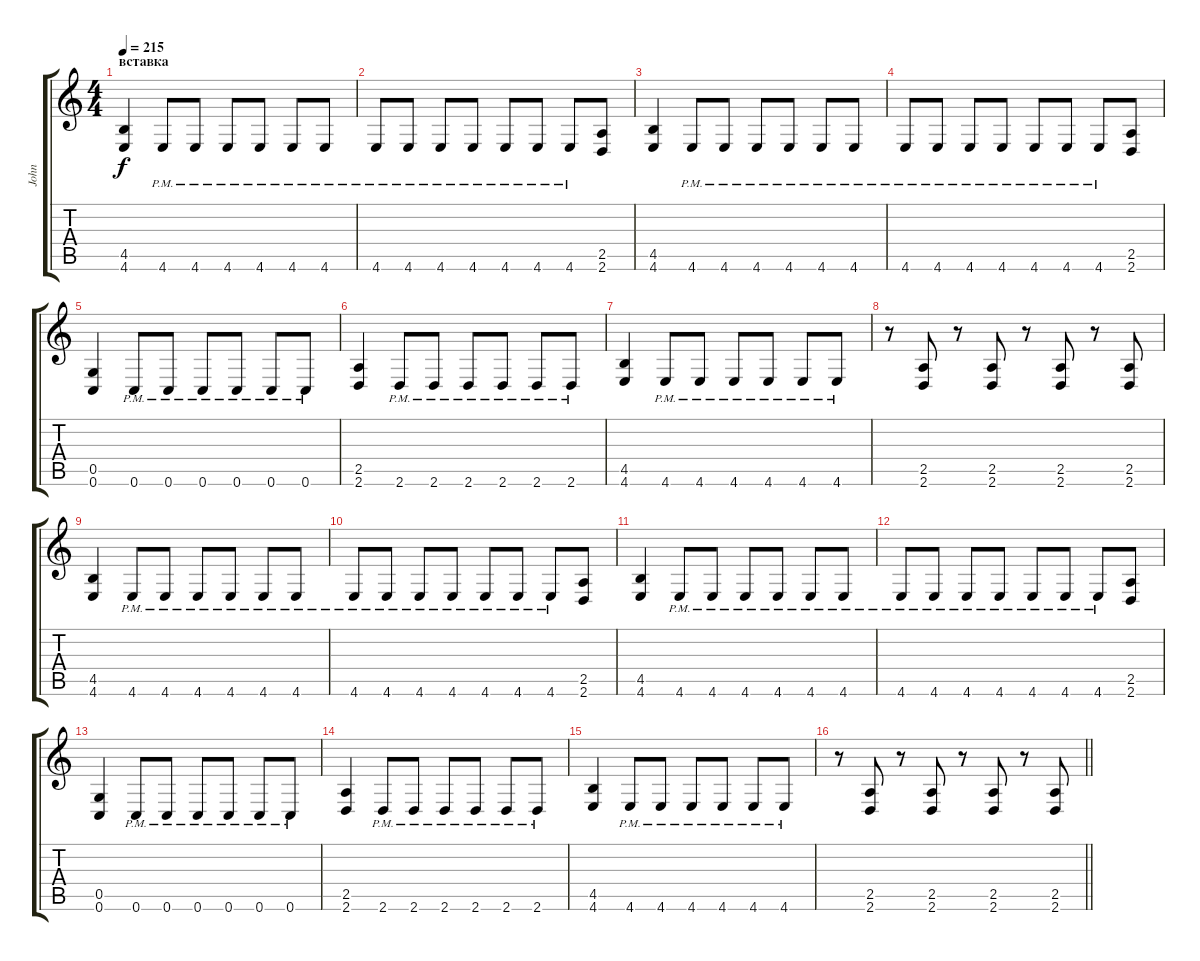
\track ("John" "John") {instrument distortionguitar}
\staff {score tabs}
\tuning (D4 A3 F3 C3 G2 C2) {hide}
\ts (4 4)
\section ("" "вставка")
\tempo 215
\clef g2
\ks c
(4.5 4.6).4{dy f} 4.6{pm}.8 4.6{pm}.8 4.6{pm}.8 4.6{pm}.8 4.6{pm}.8 4.6{pm}.8 |
4.6{pm}.8 4.6{pm}.8 4.6{pm}.8 4.6{pm}.8 4.6{pm}.8 4.6{pm}.8 4.6{pm}.8 (2.5 2.6).8 |
(4.5 4.6).4 4.6{pm}.8 4.6{pm}.8 4.6{pm}.8 4.6{pm}.8 4.6{pm}.8 4.6{pm}.8 |
4.6{pm}.8 4.6{pm}.8 4.6{pm}.8 4.6{pm}.8 4.6{pm}.8 4.6{pm}.8 4.6{pm}.8 (2.5 2.6).8 |
(0.5 0.6).4 0.6{pm}.8 0.6{pm}.8 0.6{pm}.8 0.6{pm}.8 0.6{pm}.8 0.6{pm}.8 |
(2.5 2.6).4 2.6{pm}.8 2.6{pm}.8 2.6{pm}.8 2.6{pm}.8 2.6{pm}.8 2.6{pm}.8 |
(4.5 4.6).4 4.6{pm}.8 4.6{pm}.8 4.6{pm}.8 4.6{pm}.8 4.6{pm}.8 4.6{pm}.8 |
r.8 (2.5 2.6).8 r.8 (2.5 2.6).8 r.8 (2.5 2.6).8 r.8 (2.5 2.6).8 |
(4.5 4.6).4 4.6{pm}.8 4.6{pm}.8 4.6{pm}.8 4.6{pm}.8 4.6{pm}.8 4.6{pm}.8 |
4.6{pm}.8 4.6{pm}.8 4.6{pm}.8 4.6{pm}.8 4.6{pm}.8 4.6{pm}.8 4.6{pm}.8 (2.5 2.6).8 |
(4.5 4.6).4 4.6{pm}.8 4.6{pm}.8 4.6{pm}.8 4.6{pm}.8 4.6{pm}.8 4.6{pm}.8 |
4.6{pm}.8 4.6{pm}.8 4.6{pm}.8 4.6{pm}.8 4.6{pm}.8 4.6{pm}.8 4.6{pm}.8 (2.5 2.6).8 |
(0.5 0.6).4 0.6{pm}.8 0.6{pm}.8 0.6{pm}.8 0.6{pm}.8 0.6{pm}.8 0.6{pm}.8 |
(2.5 2.6).4 2.6{pm}.8 2.6{pm}.8 2.6{pm}.8 2.6{pm}.8 2.6{pm}.8 2.6{pm}.8 |
(4.5 4.6).4 4.6{pm}.8 4.6{pm}.8 4.6{pm}.8 4.6{pm}.8 4.6{pm}.8 4.6{pm}.8 |
\barLineRight lightlight
r.8 (2.5 2.6).8 r.8 (2.5 2.6).8 r.8 (2.5 2.6).8 r.8 (2.5 2.6).8
